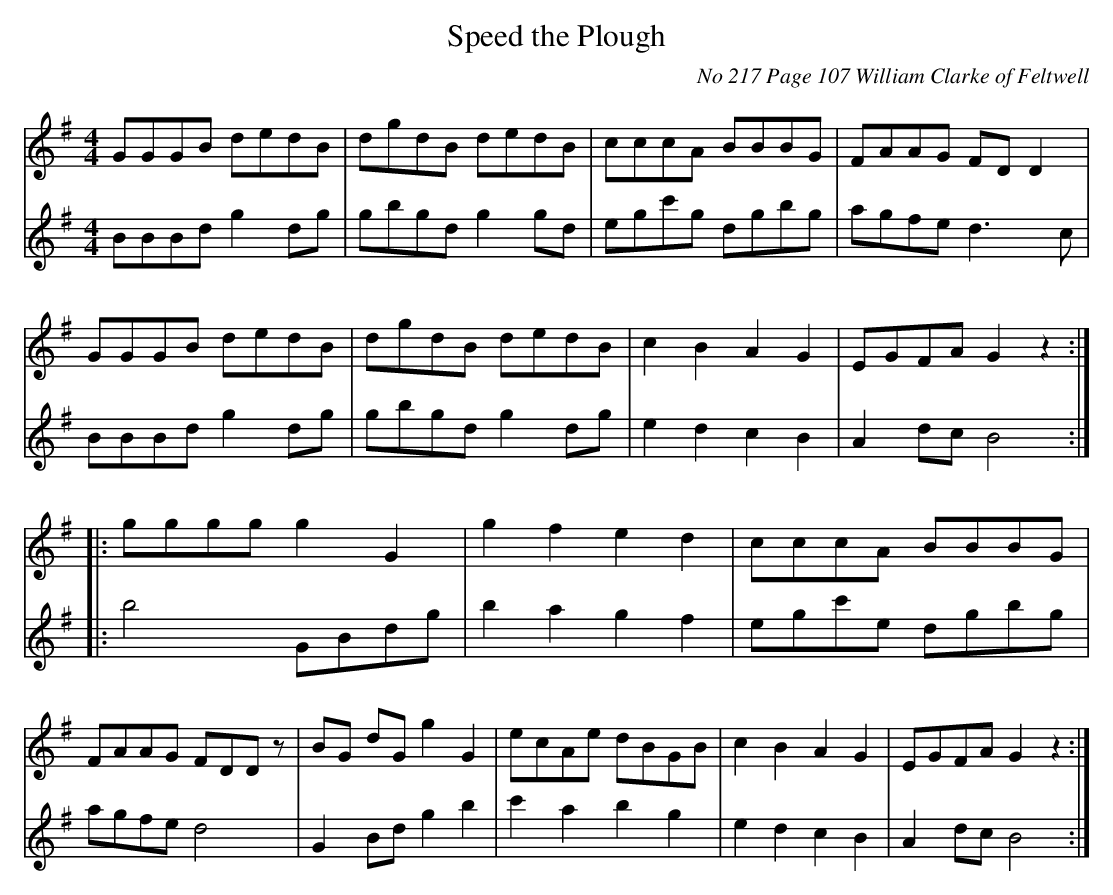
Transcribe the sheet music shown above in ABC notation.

X:1
T:Speed the Plough
O:No 217 Page 107 William Clarke of Feltwell
M:4/4
L:1/8
K:Gmaj
V:1 clef=treble
V:2 clef=treble
V:1
GGGB dedB|dgdB dedB|cccA BBBG|FAAG FDD2|
GGGB dedB|dgdB dedB|c2B2A2G2|EGFAG2z2::
ggggg2G2|g2f2e2d2|cccA BBBG|
FAAG FDDz|BG dGg2G2|ecAe dBGB|c2B2A2G2|EGFAG2z2:|
V:2
BBBd g2dg | gbgdg2gd | egc'g dgbg | agfe d3c |
BBBd g2dg | gbgd g2dg | e2d2c2B2 | A2dc B4 ::
b4 GBdg | b2a2g2f2 | egc'e dgbg | agfe  d4 |
G2Bd g2b2 | c'2a2 b2 g2 | e2d2c2B2 | A2dc B4 :|
